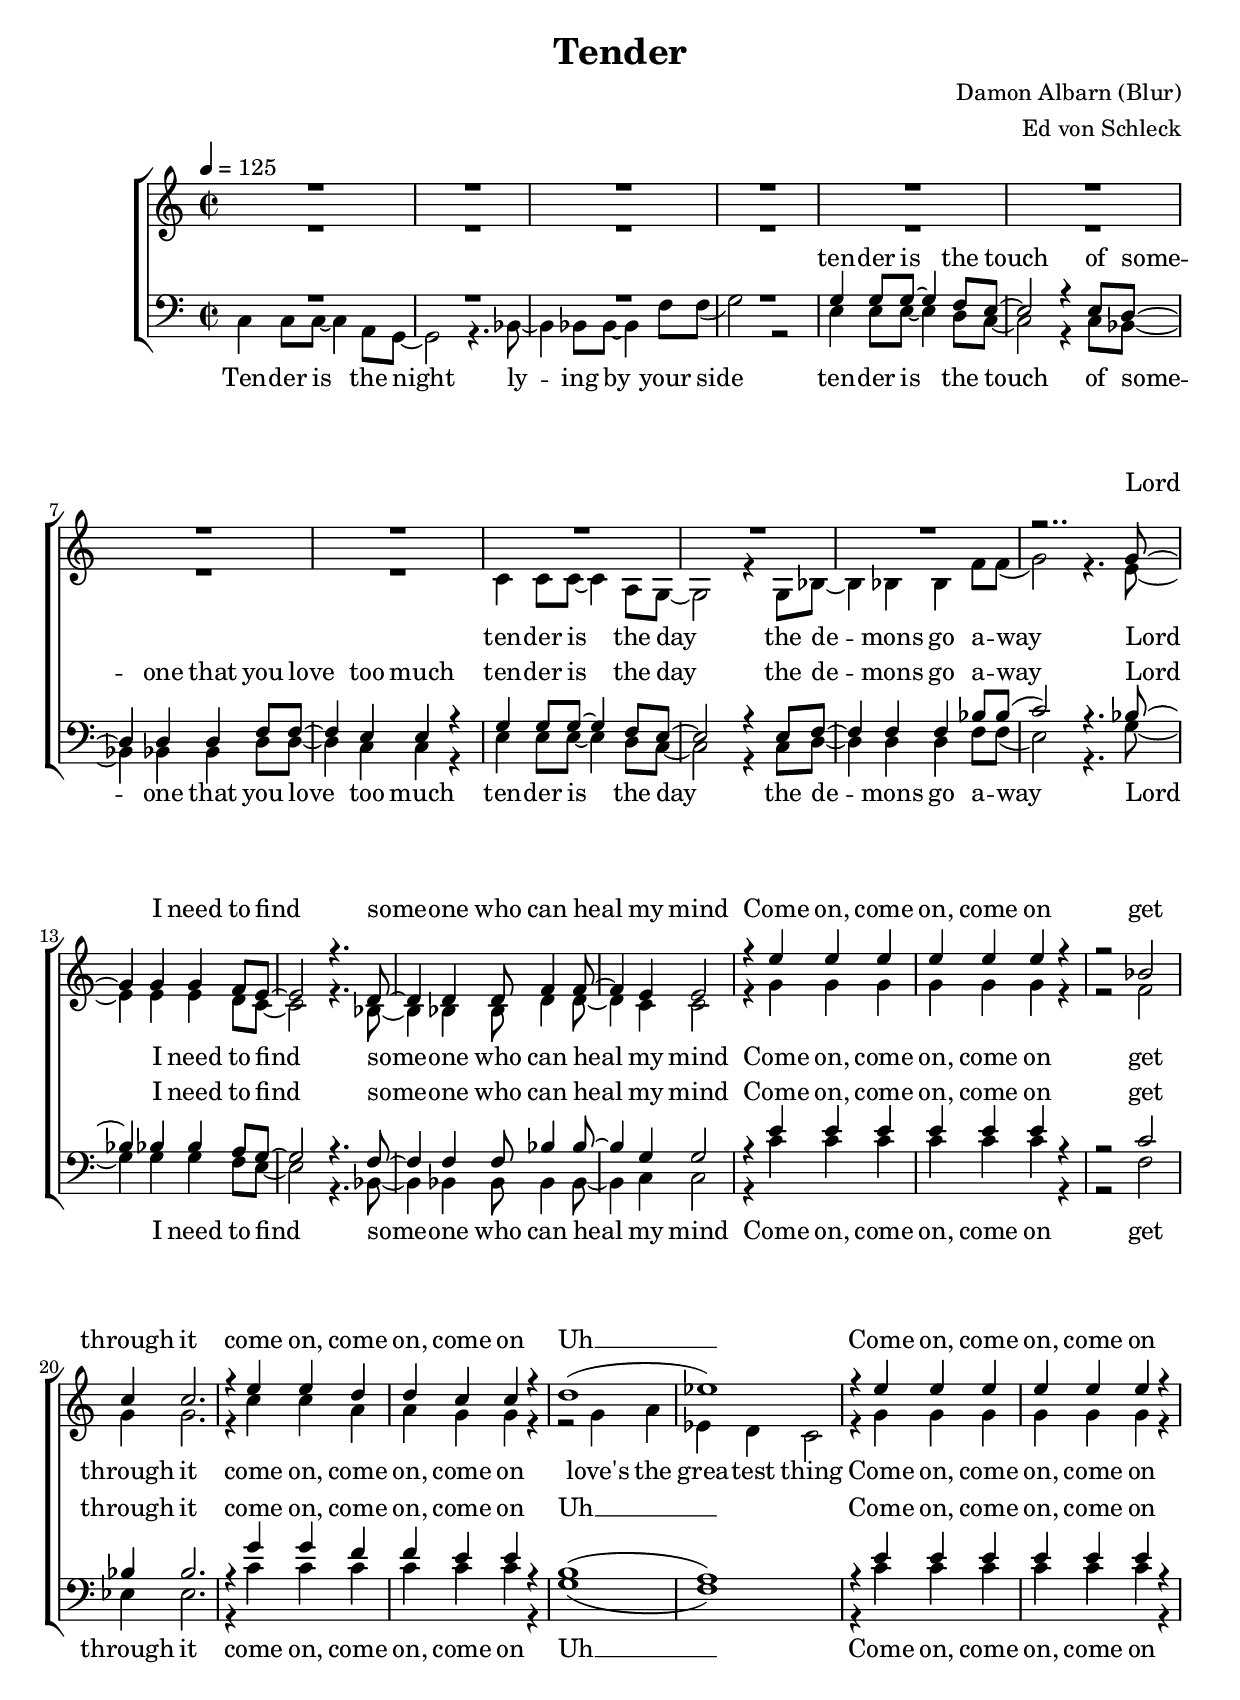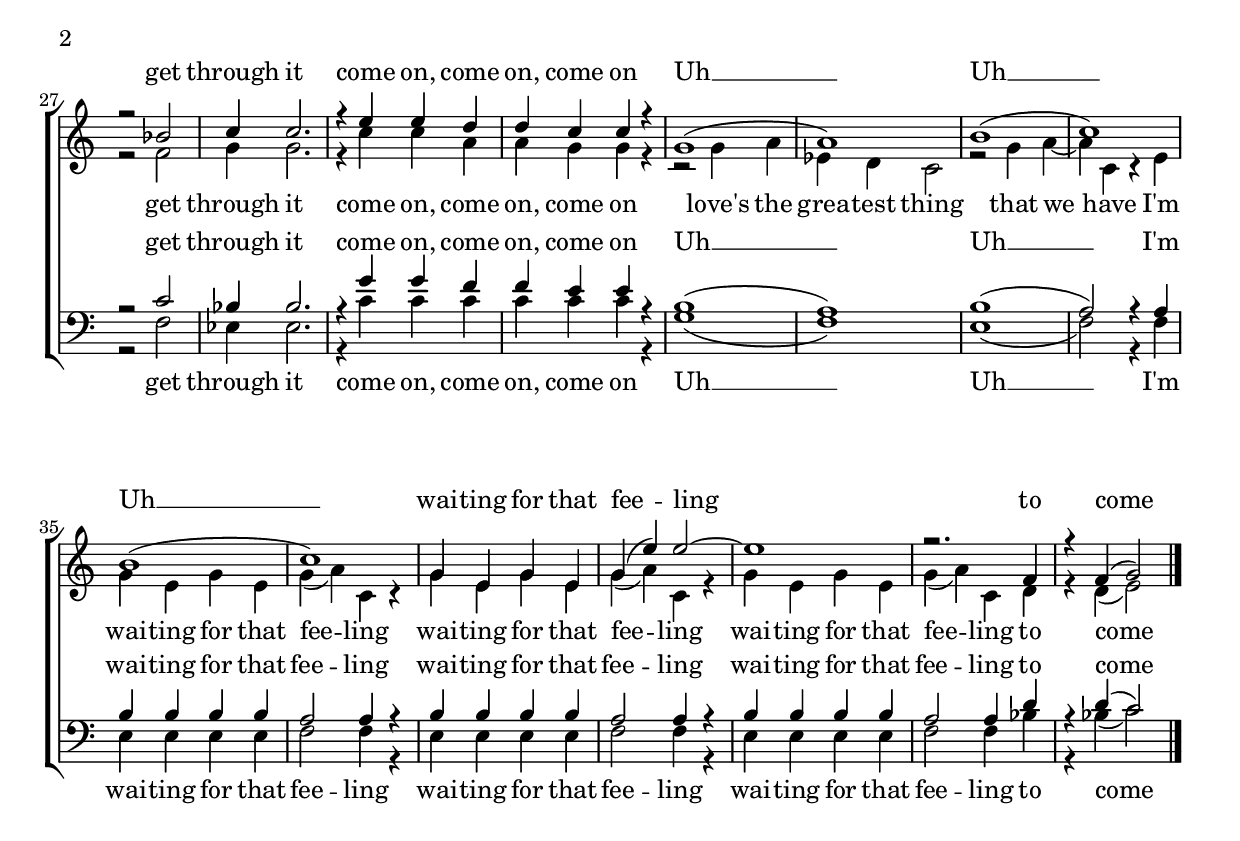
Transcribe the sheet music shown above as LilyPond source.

\version "2.16.2"

\header {
  title = "Tender"
  composer = "Damon Albarn (Blur)"
  arranger = "Ed von Schleck"
}

%#(set-global-staff-size 18)

\paper {
  top-system-spacing #'basic-distance = #10
  score-system-spacing #'basic-distance = #20
  system-system-spacing #'basic-distance = #20
  last-bottom-spacing #'basic-distance = #10

  %page-count = #1

  %system-system-spacing = #'((padding . 0) (basic-distance . 0.1))
  %ragged-last-bottom = ##f
  %ragged-bottom = ##f
}

global = {
  \key c \major
  \time 2/2
  \tempo 4 = 125
}
verseOneOne = \lyricmode {
  Ten -- der is the night
  ly -- ing by your side
}
verseOneTwo = \lyricmode {
  ten -- der is the touch
  of some -- one that you love too much
}
verseOneThree = \lyricmode {
  ten -- der is the day
  the de -- mons go a -- way
}
verseOneFour = \lyricmode {
  Lord I need to find
  some -- one who can heal my mind
}
verseOne = \lyricmode {
  Ten -- der is the night
  ly -- ing by your side
  ten -- der is the touch
  of some -- one that you love too much
  ten -- der is the day
  the de -- mons go away
  Lord I need to find
  some -- one who can heal my mind
}

chorusTwo = \lyricmode {
  love's the grea -- test thing
}
chorusOne = \lyricmode {
  Come on, come on, come on 
  get through it
  come on, come on, come on 
}
chorusThree = \lyricmode {
  that we have
}
chorusFour = \lyricmode {
  I'm wai -- ting for that fee -- ling
}
chorusFive = \lyricmode {
  wai -- ting for that fee -- ling
}
chorusSix = \lyricmode {
  wai -- ting for that fee -- ling to come
}
chorus = \lyricmode {
  Come on, come on, come on 
  get through it
  come on, come on, come on 
  love's the grea -- test thing
  come on, come on, come on 
  get through it
  come on, come on, come on 
  Love's the grea -- test thing 
  that we have
  I'm wai -- ting for that fee -- ling
  I'm wai -- ting for that fee -- ling
  wai -- ting for that fee -- ling to come
}

sopMusic = \relative c'' {
  R1*11
  r2.. g8~

  g4 g g f8 e~
  e2 r4. d8~
  d4 d d8 f4 f8~
  f4 e e2

  % Chorus

  r4 e' e e
  e e e r
  r2 bes
  c4 c2.

  r4 e e d
  d c c r
  d1(
  es)

  r4 e e e
  e e e r
  r2 bes
  c4 c2.

  r4 e e d
  d c c r
  g1(
  a)

  b1(
  c)
  b(
  c)

  g4 e g e
  g( e') e2~
  e1
  r2. f,4
  r f( g2)
  \bar "|."
}

sopWords = \lyricmode {
  \verseOneFour
  \chorusOne
  Uh __
  \chorusOne
  Uh __
  Uh __
  Uh __
  \chorusFive
  to come

}

altoMusic = \relative c' {
  R1*8

  c4 c8 c~ c4 a8 g~
  g2 r4 g8 bes8~
  bes4 bes bes f'8 f(
  g2) r4. e8~

  e4 e e d8 c~
  c2 r4. bes8~
  bes4 bes bes8 d4 d8~
  d4 c c2

  % Chorus

  r4 g' g g
  g g g r
  r2 f
  g4 g2.

  r4 c c a
  a g g r
  r2 g4 a
  es d c2

  r4 g' g g
  g g g r
  r2 f
  g4 g2.

  r4 c c a
  a g g r
  r2 g4 a
  es d c2

  r2 g'4 a~
  a c, r e
  g e g e
  g( a) c, r

  g' e g e
  g( a) c, r
  g' e g e
  g( a) c, d

  r d( e2)
}

altoWords = \lyricmode {
  \verseOneThree
  \verseOneFour
  \chorusOne
  \chorusTwo
  \chorusOne
  \chorusTwo
  \chorusThree
  \chorusFour
  \chorusFive
  \chorusSix
}

tenorMusic = \relative c' {
  R1*4

  g4 g8 g~ g4 f8 e~
  e2 r4 e8 d~
  d4 d d f8 f~
  f4 e e r

  g4 g8 g~ g4 f8 e~
  e2 r4 e8 f8~
  f4 f f bes8 bes(
  c2) r4. bes8~

  bes4 bes bes a8 g~
  g2 r4. f8~
  f4 f f8 bes4 bes8~
  bes4 g g2

  % Chorus

  r4 e' e e
  e e e r
  r2 c
  bes4 bes2.

  r4 g' g f
  f e e r
  b1(
  a)

  r4 e' e e
  e e e r
  r2 c
  bes4 bes2.

  r4 g' g f
  f e e r
  b1(
  a)

  b1(
  a2) r4 a
  b b b b
  a2 a4 r

  b b b b
  a2 a4 r
  b b b b
  a2 a4 d

  r d( c2)
}

tenorWords = \lyricmode {
  \verseOneTwo
  \verseOneThree
  \verseOneFour
  \chorusOne
  Uh __
  \chorusOne
  Uh __
  Uh __
  \chorusFour
  \chorusFive
  \chorusSix
}

bassMusic = \relative c {
  c4 c8 c~ c4 a8 g~
  g2 r4. bes8~
  bes4 bes8 bes~ bes4 f'8 f(
  g2) r2

  e4 e8 e~ e4 d8 c~
  c2 r4 c8 bes~
  bes4 bes bes d8 d~
  d4 c c r

  e4 e8 e~ e4 d8 c~
  c2 r4 c8 d8~
  d4 d d f8 f(
  e2) r4. g8~

  g4 g g f8 e~
  e2 r4. bes8~
  bes4 bes bes8 bes4 bes8~
  bes4 c c2

  % Chorus

  r4 c' c c
  c c c r
  r2 f,
  es4 es2.

  r4 c' c c
  c c c r
  g1(
  f)

  r4 c' c c
  c c c r
  r2 f,
  es4 es2.

  r4 c' c c
  c c c r
  g1(
  f)

  e1(
  f2) r4 f
  e e e e
  f2 f4 r

  e e e e
  f2 f4 r
  e e e e
  f2 f4 bes

  r bes( c2)
}
bassWords = \lyricmode {
  \verseOneOne
  \verseOneTwo
  \verseOneThree
  \verseOneFour
  \chorusOne
  Uh __
  \chorusOne
  Uh __
  Uh __
  \chorusFour
  \chorusFive
  \chorusSix
}

chordNames = \chordmode {
  \global
  \germanChords

}

chordsPart = \new ChordNames \chordNames
choirPart = \new ChoirStaff <<
  \new Lyrics = "sopranos" \with {
    % this is needed for lyrics above a staff
    \override VerticalAxisGroup #'staff-affinity = #DOWN
  }
  \new Staff = "women" <<
    \new Voice = "sopranos" {
      \voiceOne
      << \global \sopMusic >>
    }
    \new Voice = "altos" {
      \voiceTwo
      << \global \altoMusic >>
    }
  >>
  \new Lyrics = "altos"
  \new Lyrics = "tenors" \with {
    % this is needed for lyrics above a staff
    \override VerticalAxisGroup #'staff-affinity = #DOWN
  }
  \new Staff = "men" <<
    \clef bass
    \new Voice = "tenors" {
      \voiceOne
      << \global \tenorMusic >>
    }
    \new Voice = "basses" {
      \voiceTwo << \global \bassMusic >>
    }
  >>
  \new Lyrics = "basses"
  \context Lyrics = "sopranos" \lyricsto "sopranos" \sopWords
  \context Lyrics = "altos" \lyricsto "altos" \altoWords
  \context Lyrics = "tenors" \lyricsto "tenors" \tenorWords
  \context Lyrics = "basses" \lyricsto "basses" \bassWords
>>

\score {
  <<
    \chordsPart
    \choirPart
  >>
  \midi { }
  \layout { }
}
